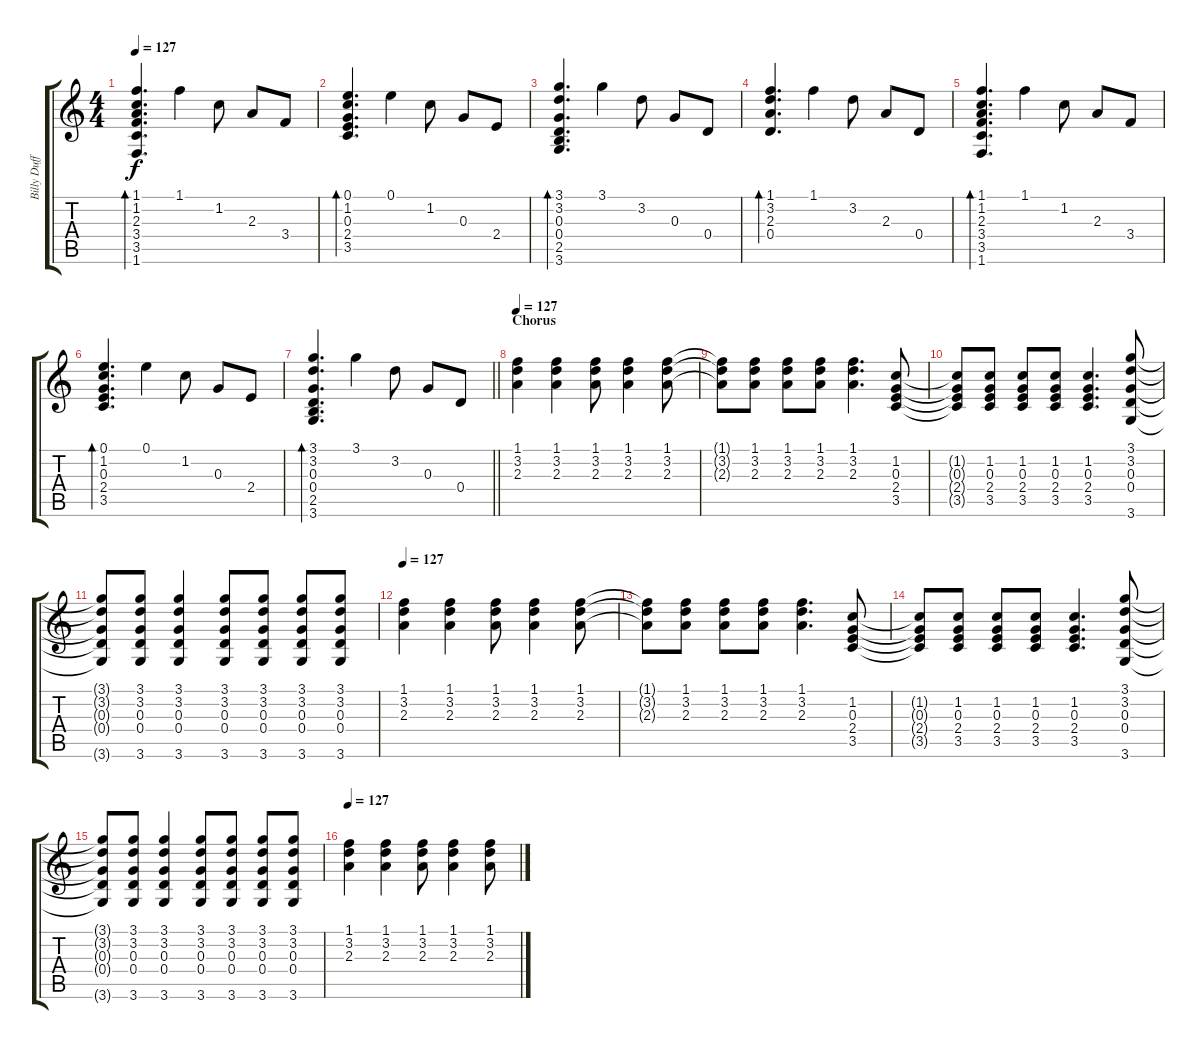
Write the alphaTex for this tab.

\track ("Billy Duffy [Rhythm]" "Billy Duff") {instrument electricguitarclean}
\staff {score tabs}
\tuning (E4 B3 G3 D3 A2 E2) {hide}
\ts (4 4)
\tempo 127
\clef g2
\ks c
(1.1 1.2 2.3 3.4 3.5 1.6).4{d bd 480 dy f} 1.1.4 1.2.8 2.3.8 3.4.8 |
(0.1 1.2 0.3 2.4 3.5).4{d bd 480} 0.1.4 1.2.8 0.3.8 2.4.8 |
(3.1 3.2 0.3 0.4 2.5 3.6).4{d bd 480} 3.1.4 3.2.8 0.3.8 0.4.8 |
(1.1 3.2 2.3 0.4).4{d bd 480} 1.1.4 3.2.8 2.3.8 0.4.8 |
(1.1 1.2 2.3 3.4 3.5 1.6).4{d bd 480} 1.1.4 1.2.8 2.3.8 3.4.8 |
(0.1 1.2 0.3 2.4 3.5).4{d bd 480} 0.1.4 1.2.8 0.3.8 2.4.8 |
\barLineRight lightlight
(3.1 3.2 0.3 0.4 2.5 3.6).4{d bd 480} 3.1.4 3.2.8 0.3.8 0.4.8 |
\section ("" "Chorus")
\tempo 127
(1.1 3.2 2.3).4{volume 10 instrument overdrivenguitar} (1.1 3.2 2.3).4 (1.1 3.2 2.3).8 (1.1 3.2 2.3).4 (1.1 3.2 2.3).8 |
(1.1{t} 3.2{t} 2.3{t}).8 (1.1 3.2 2.3).8 (1.1 3.2 2.3).8 (1.1 3.2 2.3).8 (1.1 3.2 2.3).4{d} (1.2 0.3 2.4 3.5).8 |
(1.2{t} 0.3{t} 2.4{t} 3.5{t}).8 (1.2 0.3 2.4 3.5).8 (1.2 0.3 2.4 3.5).8 (1.2 0.3 2.4 3.5).8 (1.2 0.3 2.4 3.5).4{d} (3.1 3.2 0.3 0.4 3.6).8 |
(3.1{t} 3.2{t} 0.3{t} 0.4{t} 3.6{t}).8 (3.1 3.2 0.3 0.4 3.6).8 (3.1 3.2 0.3 0.4 3.6).4 (3.1 3.2 0.3 0.4 3.6).8 (3.1 3.2 0.3 0.4 3.6).8 (3.1 3.2 0.3 0.4 3.6).8 (3.1 3.2 0.3 0.4 3.6).8 |
\tempo 127
(1.1 3.2 2.3).4{volume 10 instrument overdrivenguitar} (1.1 3.2 2.3).4 (1.1 3.2 2.3).8 (1.1 3.2 2.3).4 (1.1 3.2 2.3).8 |
(1.1{t} 3.2{t} 2.3{t}).8 (1.1 3.2 2.3).8 (1.1 3.2 2.3).8 (1.1 3.2 2.3).8 (1.1 3.2 2.3).4{d} (1.2 0.3 2.4 3.5).8 |
(1.2{t} 0.3{t} 2.4{t} 3.5{t}).8 (1.2 0.3 2.4 3.5).8 (1.2 0.3 2.4 3.5).8 (1.2 0.3 2.4 3.5).8 (1.2 0.3 2.4 3.5).4{d} (3.1 3.2 0.3 0.4 3.6).8 |
(3.1{t} 3.2{t} 0.3{t} 0.4{t} 3.6{t}).8 (3.1 3.2 0.3 0.4 3.6).8 (3.1 3.2 0.3 0.4 3.6).4 (3.1 3.2 0.3 0.4 3.6).8 (3.1 3.2 0.3 0.4 3.6).8 (3.1 3.2 0.3 0.4 3.6).8 (3.1 3.2 0.3 0.4 3.6).8 |
\tempo 127
(1.1 3.2 2.3).4{volume 10 instrument overdrivenguitar} (1.1 3.2 2.3).4 (1.1 3.2 2.3).8 (1.1 3.2 2.3).4 (1.1 3.2 2.3).8
